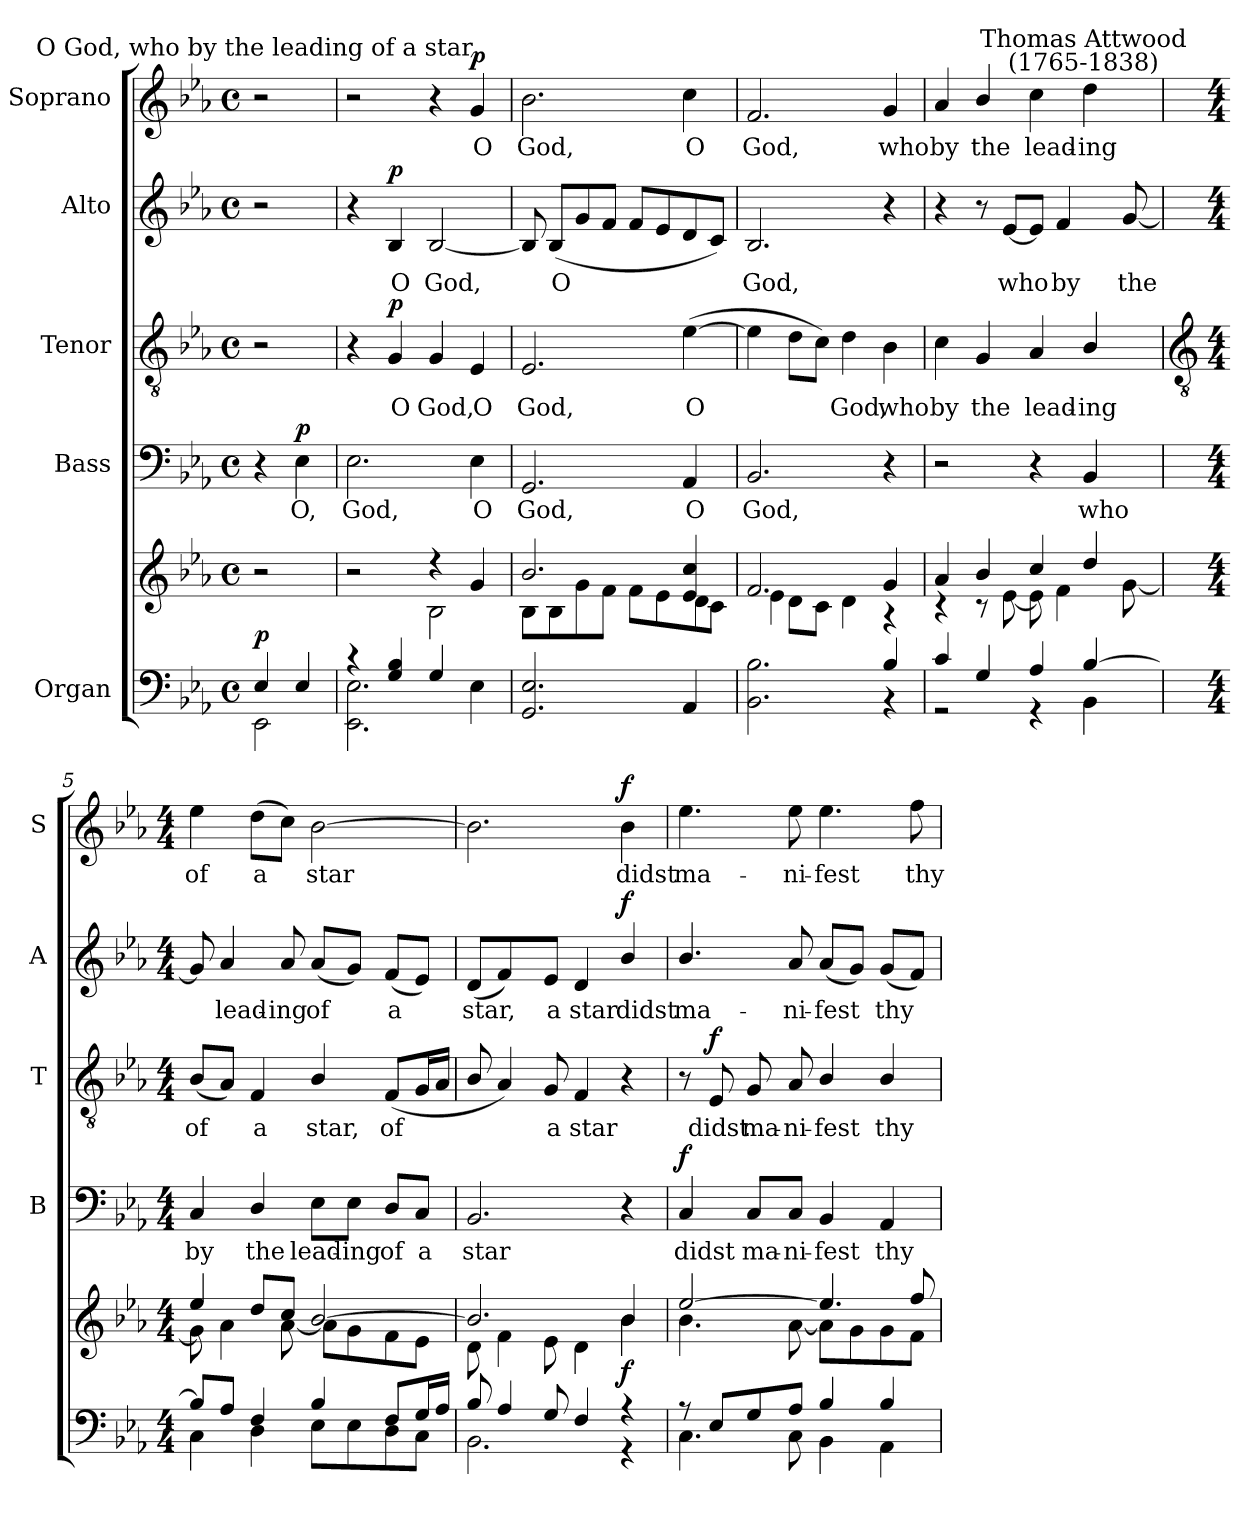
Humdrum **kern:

**kern	**kern	**dynam	**kern	**text	**dynam	**kern	**text	**dynam	**kern	**text	**dynam	**kern	**text	**dynam
*part5	*part5	*part5	*part4	*part4	*part4	*part3	*part3	*part3	*part2	*part2	*part2	*part1	*part1	*part1
*staff6	*staff5	*staff5/6	*staff4	*staff4	*staff4	*staff3	*staff3	*staff3	*staff2	*staff2	*staff2	*staff1	*staff1	*staff1
*I"Organ	*	*	*I"Bass	*	*	*I"Tenor	*	*	*I"Alto	*	*	*I"Soprano	*	*
*	*	*	*I'B	*	*	*I'T	*	*	*I'A	*	*	*I'S	*	*
*clefF4	*clefG2	*	*clefF4	*	*	*clefGv2	*	*	*clefG2	*	*	*clefG2	*	*
*k[b-e-a-]	*k[b-e-a-]	*	*k[b-e-a-]	*	*	*k[b-e-a-]	*	*	*k[b-e-a-]	*	*	*k[b-e-a-]	*	*
*E-:	*E-:	*	*E-:	*	*	*E-:	*	*	*E-:	*	*	*E-:	*	*
*M4/4	*M4/4	*	*M4/4	*	*	*M4/4	*	*	*M4/4	*	*	*M4/4	*	*
*met(c)	*met(c)	*	*met(c)	*	*	*met(c)	*	*	*met(c)	*	*	*met(c)	*	*
=	=	=	=	=	=	=	=	=	=	=	=	=	=	=
*^	*^	*	*	*	*	*	*	*	*	*	*	*	*	*
!	!	!	!	!	!	!	!	!	!	!	!	!	!	!LO:TX:a:cj:t=O God, who by the leading of a star	!	!
!	!	!	!	!LO:DY:a=2	!	!	!	!	!	!	!	!	!	!	!	!
4E-/	2EE-\	2r	2ryy	p	4r	.	.	2r	.	.	2r	.	.	2r	.	.
!	!	!	!	!	!	!LO:LY:b	!LO:DY:b	!	!	!	!	!	!	!	!	!
4E-/	.	.	.	.	4E-	O,	p	.	.	.	.	.	.	.	.	.
=1	=1	=1	=1	=1	=1	=1	=1	=1	=1	=1	=1	=1	=1	=1	=1	=1
!	!	!	!	!	!	!LO:LY:b	!	!	!	!	!	!	!	!	!	!
4r	2.EE-\ 2.E-\	2r	2ryy	.	2.E-	God,	.	4r	.	.	4r	.	.	2r	.	.
!	!	!	!	!	!	!	!	!	!LO:LY:b	!LO:DY:b	!	!LO:LY:b	!LO:DY:b	!	!	!
4G/ 4B-/	.	.	.	.	.	.	.	4G	O	p	4B-	O	p	.	.	.
!	!	!	!	!	!	!	!	!	!LO:LY:b	!	!	!LO:LY:b	!	!	!	!
4G/	.	4r	2B-\	.	.	.	.	4G	God,	.	[2B-	God,	.	4r	.	.
!	!	!	!	!	!	!LO:LY:b	!	!	!LO:LY:b	!	!	!	!	!	!LO:LY:b	!LO:DY:b
4ryy	4E-\	4g/	.	.	4E-	O	.	4E-	O	.	.	.	.	4g	O	p
=2	=2	=2	=2	=2	=2	=2	=2	=2	=2	=2	=2	=2	=2	=2	=2	=2
!	!	!	!	!	!	!LO:LY:b	!	!	!LO:LY:b	!	!	!	!	!	!LO:LY:b	!
2.GG/ 2.E-/	2ryy	2.b-/	8B-\L	.	2.GG	God,	.	2.E-	God,	.	8B-]	.	.	2.b-	God,	.
!	!	!	!	!	!	!	!	!	!	!	!	!LO:LY:b	!	!	!	!
.	.	.	8B-\	.	.	.	.	.	.	.	(<8B-L	O	.	.	.	.
.	.	.	8g\	.	.	.	.	.	.	.	8g	.	.	.	.	.
.	.	.	8f\J	.	.	.	.	.	.	.	8fJ	.	.	.	.	.
.	2ryy	.	8f\L	.	.	.	.	.	.	.	8fL	.	.	.	.	.
.	.	.	8e-\	.	.	.	.	.	.	.	8e-	.	.	.	.	.
!	!	!	!	!	!	!LO:LY:b	!	!	!LO:LY:b	!	!	!	!	!	!LO:LY:b	!
4AA-/	.	4e-/ 4cc/	8d\	.	4AA-	O	.	(>[4e-	O	.	8d	.	.	4cc	O	.
.	.	.	8c\J	.	.	.	.	.	.	.	8cJ)	.	.	.	.	.
=3	=3	=3	=3	=3	=3	=3	=3	=3	=3	=3	=3	=3	=3	=3	=3	=3
!	!	!	!	!	!	!LO:LY:b	!	!	!	!	!	!LO:LY:b	!	!	!LO:LY:b	!
2.BB-\ 2.B-\	2ryy	2.f/	4e-\	.	2.BB-	God,	.	4e-]	.	.	2.B-	God,	.	2.f	God,	.
.	.	.	8d\L	.	.	.	.	8dL	.	.	.	.	.	.	.	.
.	.	.	8c\J	.	.	.	.	8cJ)	.	.	.	.	.	.	.	.
!	!	!	!	!	!	!	!	!	!LO:LY:b	!	!	!	!	!	!	!
.	4ryy	.	4d\	.	.	.	.	4d	God,	.	.	.	.	.	.	.
!	!	!	!	!	!	!	!	!	!LO:LY:b	!	!	!	!	!	!LO:LY:b	!
4B-/	4r	4g/	4r	.	4r	.	.	4B-	who	.	4r	.	.	4g	who	.
=4	=4	=4	=4	=4	=4	=4	=4	=4	=4	=4	=4	=4	=4	=4	=4	=4
!	!	!	!	!	!	!	!	!	!LO:LY:b	!	!	!	!	!	!LO:LY:b	!
4c/	2r	4a-/	4r	.	2r	.	.	4c	by	.	4r	.	.	4a-	by	.
!	!	!	!	!	!	!	!	!	!LO:LY:b	!	!	!	!	!	!LO:LY:b	!
4G/	.	4b-/	8r	.	.	.	.	4G	the	.	8r	.	.	4b-/	the	.
!	!	!	!	!	!	!	!	!	!	!	!	!LO:LY:b	!	!	!	!
.	.	.	[8e-\	.	.	.	.	.	.	.	[8e-L	who	.	.	.	.
!	!	!	!	!	!	!	!	!	!LO:LY:b	!	!	!	!	!	!LO:LY:b	!
4A-/	4r	4cc/	8e-\]	.	4r	.	.	4A-	lead-	.	8e-J]	.	.	4cc	lead-	.
!	!	!	!	!	!	!	!	!	!	!	!	!LO:LY:b	!	!	!	!
.	.	.	4f\	.	.	.	.	.	.	.	4f	by	.	.	.	.
!	!	!	!	!	!	!	!	!	!	!	!	!	!	!LO:TX:a:cj:t=Thomas Attwood\n(1765-1838)	!	!
!	!	!	!	!	!	!LO:LY:b	!	!	!LO:LY:b	!	!	!	!	!	!LO:LY:b	!
[4B-/	4BB-\	4dd/	.	.	4BB-	who	.	4B-/	-ing	.	.	.	.	4dd	-ing	.
!	!	!	!	!	!	!	!	!	!	!	!	!LO:LY:b	!	!	!	!
.	.	.	[8g\	.	.	.	.	.	.	.	[8g	the	.	.	.	.
!!LO:LB:g=z
=5	=5	=5	=5	=5	=5	=5	=5	=5	=5	=5	=5	=5	=5	=5	=5	=5
*	*	*	*	*	*	*	*	*clefGv2	*	*	*	*	*	*	*	*
*M4/4	*	*M4/4	*	*	*M4/4	*	*	*M4/4	*	*	*M4/4	*	*	*M4/4	*	*
!	!	!	!	!	!	!LO:LY:b	!	!	!LO:LY:b	!	!	!	!	!	!LO:LY:b	!
8B-/L]	4C\	4ee-/	8g\]	.	4C	by	.	(<8B-L	of	.	8g]	.	.	4ee-	of	.
!	!	!	!	!	!	!	!	!	!	!	!	!LO:LY:b	!	!	!	!
8A-/J	.	.	4a-\	.	.	.	.	8A-J)	.	.	4a-	lead-	.	.	.	.
!	!	!	!	!	!	!LO:LY:b	!	!	!LO:LY:b	!	!	!	!	!	!LO:LY:b	!
4F/	4D\	8dd/L	.	.	4D/	the	.	4F	a	.	.	.	.	(>8ddL	a	.
!	!	!	!	!	!	!	!	!	!	!	!	!LO:LY:b	!	!	!	!
.	.	8cc/J	[8a-\	.	.	.	.	.	.	.	8a-	-ing	.	8ccJ)	.	.
!	!	!	!	!	!	!LO:LY:b	!	!	!LO:LY:b	!	!	!LO:LY:b	!	!	!LO:LY:b	!
4B-/	8E-\L	[2b-/	8a-\L]	.	8E-\L	lead-	.	4B-/	star,	.	(<8a-L	of	.	[2b-	star	.
!	!	!	!	!	!	!LO:LY:b	!	!	!	!	!	!	!	!	!	!
.	8E-\	.	8g\	.	8E-\J	-ing	.	.	.	.	8gJ)	.	.	.	.	.
!	!	!	!	!	!	!LO:LY:b	!	!	!LO:LY:b	!	!	!LO:LY:b	!	!	!	!
8F/L	8D\	.	8f\	.	8D/L	of	.	(<8FL	of	.	(<8fL	a	.	.	.	.
!	!	!	!	!	!	!LO:LY:b	!	!	!	!	!	!	!	!	!	!
16G/L	8C\J	.	8e-\J	.	8C/J	a	.	16GL	.	.	8e-J)	.	.	.	.	.
16A-/JJ	.	.	.	.	.	.	.	16A-JJ	.	.	.	.	.	.	.	.
=6	=6	=6	=6	=6	=6	=6	=6	=6	=6	=6	=6	=6	=6	=6	=6	=6
!	!	!	!	!	!	!LO:LY:b	!	!	!	!	!	!LO:LY:b	!	!	!	!
8B-/	2.BB-\	2.b-/]	8d\	.	2.BB-	star	.	8B-/	.	.	(<8dL	star,	.	2.b-]	.	.
4A-/	.	.	4f\	.	.	.	.	4A-)	.	.	4f)	.	.	.	.	.
!	!	!	!	!	!	!	!	!	!LO:LY:b	!	!	!LO:LY:b	!	!	!	!
8G/	.	.	8e-\	.	.	.	.	8G	a	.	8e-J	a	.	.	.	.
!	!	!	!	!	!	!	!	!	!LO:LY:b	!	!	!LO:LY:b	!	!	!	!
4F/	.	.	4d\	.	.	.	.	4F	star	.	4d	star	.	.	.	.
!	!	!	!	!LO:DY:b	!	!	!	!	!	!	!	!LO:LY:b	!LO:DY:b	!	!LO:LY:b	!LO:DY:b
4r	4r	4b-/	4b-\	f	4r	.	.	4r	.	.	4b-/	didst	f	4b-	didst	f
=7	=7	=7	=7	=7	=7	=7	=7	=7	=7	=7	=7	=7	=7	=7	=7	=7
!	!	!	!	!	!	!LO:LY:b	!LO:DY:b	!	!	!	!	!LO:LY:b	!	!	!LO:LY:b	!
8r	4.C\	[2ee-/	4.b-\	.	4C	didst	f	8r	.	.	4.b-/	ma-	.	4.ee-	ma-	.
!	!	!	!	!	!	!	!	!	!LO:LY:b	!LO:DY:b	!	!	!	!	!	!
8E-/L	.	.	.	.	.	.	.	8E-	didst	f	.	.	.	.	.	.
!	!	!	!	!	!	!LO:LY:b	!	!	!LO:LY:b	!	!	!	!	!	!	!
8G/	.	.	.	.	8C/L	ma-	.	8G	ma-	.	.	.	.	.	.	.
!	!	!	!	!	!	!LO:LY:b	!	!	!LO:LY:b	!	!	!LO:LY:b	!	!	!LO:LY:b	!
8A-/J	8C\	.	[8a-\	.	8C/J	-ni-	.	8A-	-ni-	.	8a-	-ni-	.	8ee-	-ni-	.
!	!	!	!	!	!	!LO:LY:b	!	!	!LO:LY:b	!	!	!LO:LY:b	!	!	!LO:LY:b	!
4B-/	4BB-\	4.ee-/]	8a-\L]	.	4BB-	-fest	.	4B-/	-fest	.	(<8a-L	-fest	.	4.ee-	-fest	.
.	.	.	8g\	.	.	.	.	.	.	.	8gJ)	.	.	.	.	.
!	!	!	!	!	!	!LO:LY:b	!	!	!LO:LY:b	!	!	!LO:LY:b	!	!	!	!
4B-/	4AA-\	.	8g\	.	4AA-	thy	.	4B-/	thy	.	(<8gL	thy	.	.	.	.
!	!	!	!	!	!	!	!	!	!	!	!	!	!	!	!LO:LY:b	!
.	.	8ff/	8f\J	.	.	.	.	.	.	.	8fJ)	.	.	8ff	thy	.
*v	*v	*	*	*	*	*	*	*	*	*	*	*	*	*	*	*
*	*v	*v	*	*	*	*	*	*	*	*	*	*	*	*	*
=	=	=	=	=	=	=	=	=	=	=	=	=	=	=
*-	*-	*-	*-	*-	*-	*-	*-	*-	*-	*-	*-	*-	*-	*-
